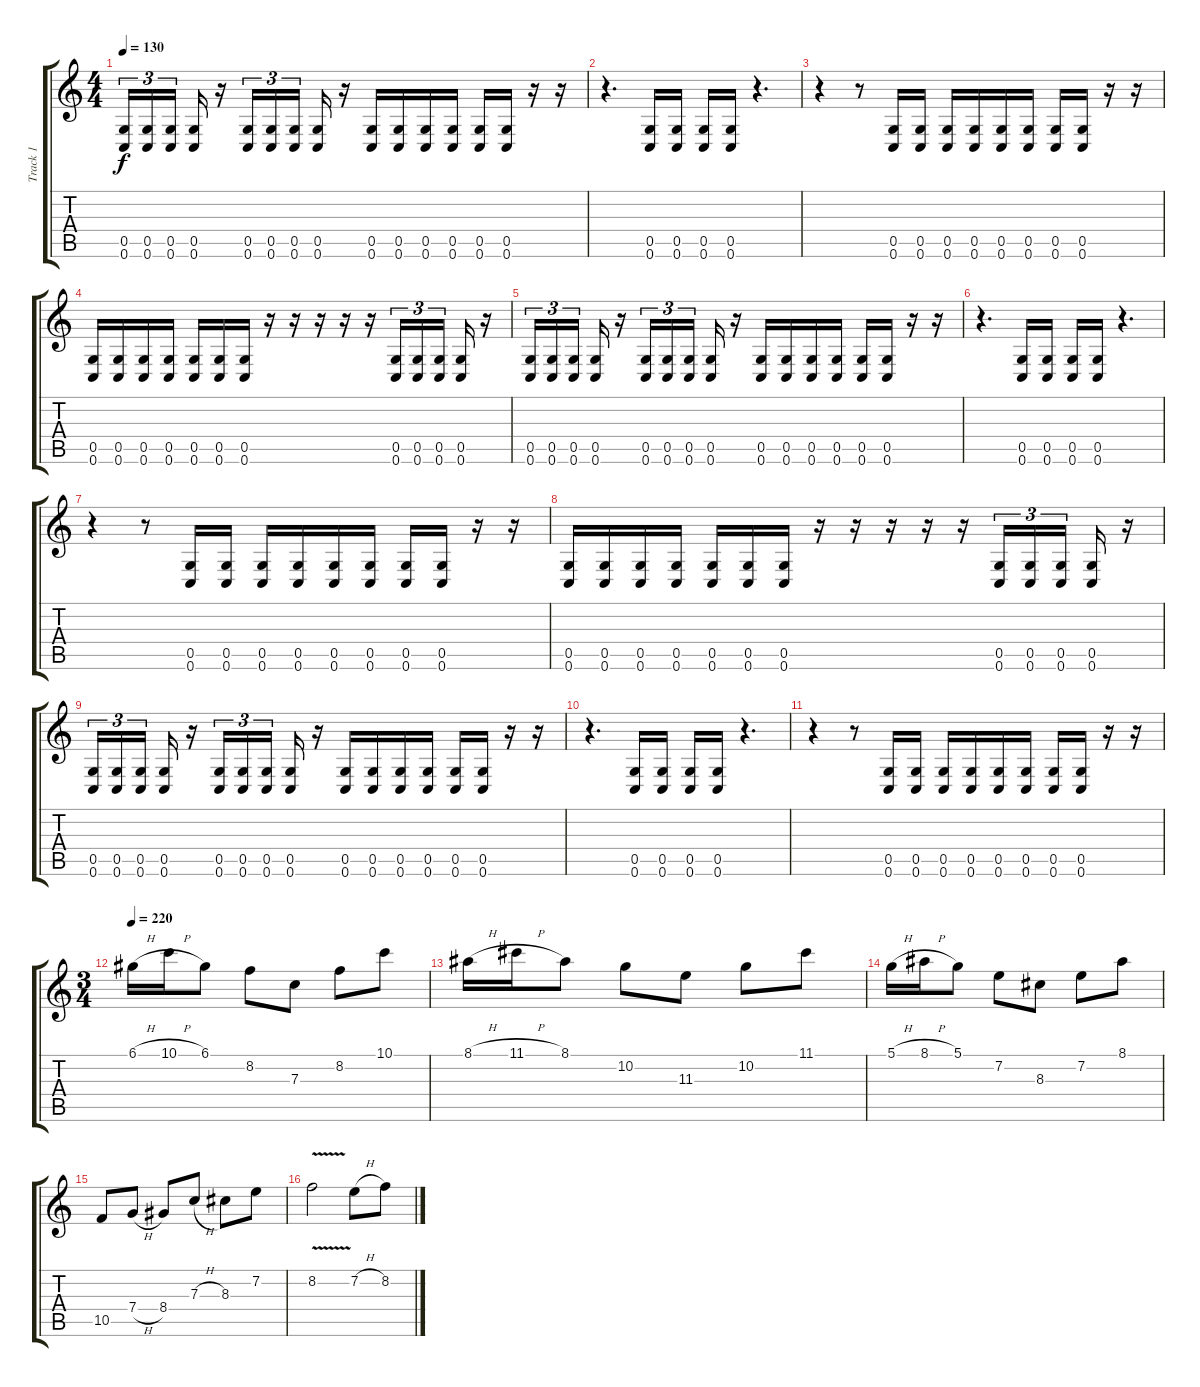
\track ("Track 1" "Track 1") {instrument distortionguitar}
\staff {score tabs}
\tuning (D4 A3 F3 C3 G2 C2) {hide}
\ts (4 4)
\tempo 130
\clef g2
\ks c
(0.5 0.6).16{tu (3 2) dy f} (0.5 0.6).16{tu (3 2)} (0.5 0.6).16{tu (3 2) beam splitsecondary} (0.5 0.6).16 r.16 (0.5 0.6).16{tu (3 2)} (0.5 0.6).16{tu (3 2)} (0.5 0.6).16{tu (3 2) beam splitsecondary} (0.5 0.6).16 r.16 (0.5 0.6).16 (0.5 0.6).16 (0.5 0.6).16 (0.5 0.6).16 (0.5 0.6).16 (0.5 0.6).16 r.16 r.16 |
r.4{d} (0.5 0.6).16 (0.5 0.6).16 (0.5 0.6).16 (0.5 0.6).16 r.4{d} |
r.4 r.8 (0.5 0.6).16 (0.5 0.6).16 (0.5 0.6).16 (0.5 0.6).16 (0.5 0.6).16 (0.5 0.6).16 (0.5 0.6).16 (0.5 0.6).16 r.16 r.16 |
(0.5 0.6).16 (0.5 0.6).16 (0.5 0.6).16 (0.5 0.6).16 (0.5 0.6).16 (0.5 0.6).16 (0.5 0.6).16 r.16 r.16 r.16 r.16 r.16 (0.5 0.6).16{tu (3 2)} (0.5 0.6).16{tu (3 2)} (0.5 0.6).16{tu (3 2) beam splitsecondary} (0.5 0.6).16 r.16 |
(0.5 0.6).16{tu (3 2)} (0.5 0.6).16{tu (3 2)} (0.5 0.6).16{tu (3 2) beam splitsecondary} (0.5 0.6).16 r.16 (0.5 0.6).16{tu (3 2)} (0.5 0.6).16{tu (3 2)} (0.5 0.6).16{tu (3 2) beam splitsecondary} (0.5 0.6).16 r.16 (0.5 0.6).16 (0.5 0.6).16 (0.5 0.6).16 (0.5 0.6).16 (0.5 0.6).16 (0.5 0.6).16 r.16 r.16 |
r.4{d} (0.5 0.6).16 (0.5 0.6).16 (0.5 0.6).16 (0.5 0.6).16 r.4{d} |
r.4 r.8 (0.5 0.6).16 (0.5 0.6).16 (0.5 0.6).16 (0.5 0.6).16 (0.5 0.6).16 (0.5 0.6).16 (0.5 0.6).16 (0.5 0.6).16 r.16 r.16 |
(0.5 0.6).16 (0.5 0.6).16 (0.5 0.6).16 (0.5 0.6).16 (0.5 0.6).16 (0.5 0.6).16 (0.5 0.6).16 r.16 r.16 r.16 r.16 r.16 (0.5 0.6).16{tu (3 2)} (0.5 0.6).16{tu (3 2)} (0.5 0.6).16{tu (3 2) beam splitsecondary} (0.5 0.6).16 r.16 |
(0.5 0.6).16{tu (3 2)} (0.5 0.6).16{tu (3 2)} (0.5 0.6).16{tu (3 2) beam splitsecondary} (0.5 0.6).16 r.16 (0.5 0.6).16{tu (3 2)} (0.5 0.6).16{tu (3 2)} (0.5 0.6).16{tu (3 2) beam splitsecondary} (0.5 0.6).16 r.16 (0.5 0.6).16 (0.5 0.6).16 (0.5 0.6).16 (0.5 0.6).16 (0.5 0.6).16 (0.5 0.6).16 r.16 r.16 |
r.4{d} (0.5 0.6).16 (0.5 0.6).16 (0.5 0.6).16 (0.5 0.6).16 r.4{d} |
r.4 r.8 (0.5 0.6).16 (0.5 0.6).16 (0.5 0.6).16 (0.5 0.6).16 (0.5 0.6).16 (0.5 0.6).16 (0.5 0.6).16 (0.5 0.6).16 r.16 r.16 |
\ts (3 4)
\tempo 220
6.1{h}.16 10.1{h}.16 6.1.8 8.2.8 7.3.8 8.2.8 10.1.8 |
8.1{h}.16 11.1{h}.16 8.1.8 10.2.8 11.3.8 10.2.8 11.1.8 |
5.1{h}.16 8.1{h}.16 5.1.8 7.2.8 8.3.8 7.2.8 8.1.8 |
10.5.8 7.4{h}.8 8.4.8 7.3{h}.8 8.3.8 7.2.8 |
8.2{v}.2 7.2{h}.8 8.2.8
